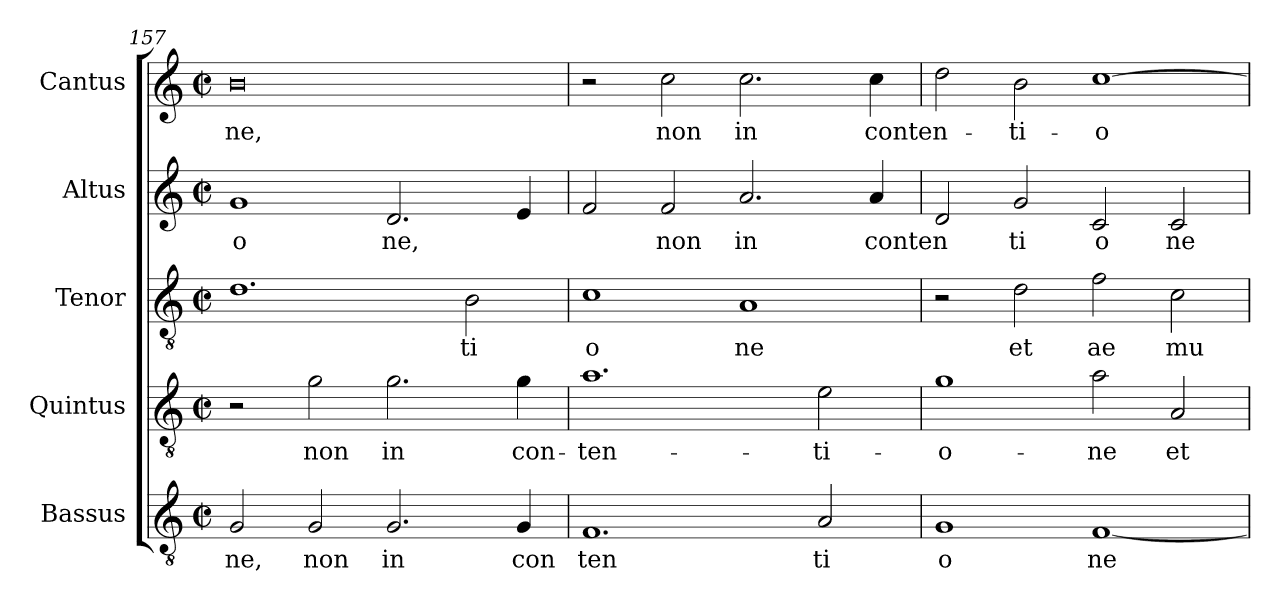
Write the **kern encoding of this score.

**kern	**text	**kern	**text	**kern	**text	**kern	**text	**kern	**text
*part5	*part5	*part4	*part4	*part3	*part3	*part2	*part2	*part1	*part1
*staff5	*staff5	*staff4	*staff4	*staff3	*staff3	*staff2	*staff2	*staff1	*staff1
*I"Bassus	*	*I"Quintus	*	*I"Tenor	*	*I"Altus	*	*I"Cantus	*
*clefGv2	*	*clefGv2	*	*clefGv2	*	*clefG2	*	*clefG2	*
*M2/2	*	*M2/2	*	*M2/2	*	*M2/2	*	*M2/2	*
*met(c|)	*	*met(c|)	*	*met(c|)	*	*met(c|)	*	*met(c|)	*
=157	=157	=157	=157	=157	=157	=157	=157	=157	=157
!	!LO:LY:b:cj	!	!	!	!	!	!LO:LY:b:cj	!	!LO:LY:b:cj
2G/	ne,	2r	.	1.d	.	1g	o	0b	-ne,
!	!LO:LY:b:cj	!	!LO:LY:b:cj	!	!	!	!	!	!
2G/	non	2g\	non	.	.	.	.	.	.
!	!LO:LY:b:cj	!	!LO:LY:b:cj	!	!	!	!LO:LY:b	!	!
2.G/	in	2.g\	in	.	.	2.d/	ne,	.	.
!	!	!	!	!	!LO:LY:b:cj	!	!	!	!
.	.	.	.	2B\	ti	.	.	.	.
!	!LO:LY:b:cj	!	!LO:LY:b:cj	!	!	!	!	!	!
4G/	con	4g\	con-	.	.	4e/	.	.	.
=158	=158	=158	=158	=158	=158	=158	=158	=158	=158
!	!LO:LY:b:cj	!	!LO:LY:b:cj	!	!LO:LY:b:cj	!	!	!	!
1.F	ten	1.a	-ten-	1c	o	2f/	.	2r	.
!	!	!	!	!	!	!	!LO:LY:b:cj	!	!LO:LY:b:cj
.	.	.	.	.	.	2f/	non	2cc\	non
!	!	!	!	!	!LO:LY:b:cj	!	!LO:LY:b:cj	!	!LO:LY:b:cj
.	.	.	.	1A	ne	2.a/	in	2.cc\	in
!	!LO:LY:b:cj	!	!LO:LY:b:cj	!	!	!	!	!	!
2A/	ti	2e\	-ti-	.	.	.	.	.	.
!	!	!	!	!	!	!	!LO:LY:b	!	!LO:LY:b
.	.	.	.	.	.	4a/	conten	4cc\	conten-
=159	=159	=159	=159	=159	=159	=159	=159	=159	=159
!	!LO:LY:b:cj	!	!LO:LY:b:cj	!	!	!	!	!	!
1G	o	1g	-o-	2r	.	2d/	.	2dd\	.
!	!	!	!	!	!LO:LY:b:cj	!	!LO:LY:b:cj	!	!LO:LY:b:cj
.	.	.	.	2d\	et	2g/	ti	2b\	-ti-
!	!LO:LY:b:cj	!	!LO:LY:b:cj	!	!LO:LY:b:cj	!	!LO:LY:b:cj	!	!LO:LY:b:rj
[>1F	ne	2a\	-ne	2f\	ae	2c/	o	[<1cc	-o-
!	!	!	!LO:LY:b:cj	!	!LO:LY:b:cj	!	!LO:LY:b:cj	!	!
.	.	2A/	et	2c\	mu	2c/	ne	.	.
=	=	=	=	=	=	=	=	=	=
*-	*-	*-	*-	*-	*-	*-	*-	*-	*-
